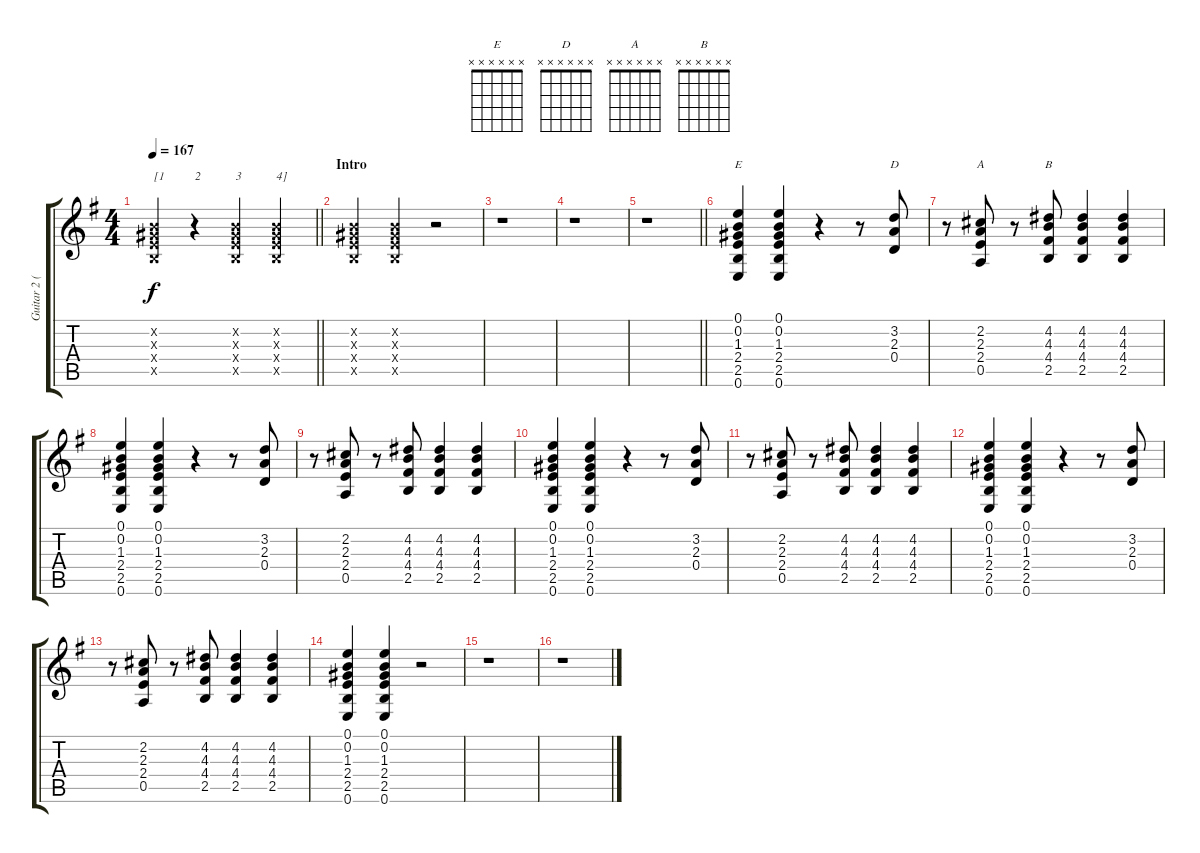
\track ("Guitar 2 (right)" "Guitar 2 (") {instrument overdrivenguitar}
\staff {score tabs}
\tuning (E4 B3 G3 D3 A2 E2) {hide}
\chord ("E" x x x x x x)
\chord ("D" x x x x x x)
\chord ("A" x x x x x x)
\chord ("B" x x x x x x)
\ts (4 4)
\tempo 167
\clef g2
\barLineRight lightlight
\ks eminor
(0.2{x} 1.3{x} 2.4{x} 2.5{x}).4{txt "[1" dy f instrument overdrivenguitar} r.4{txt "2"} (0.2{x} 1.3{x} 2.4{x} 2.5{x}).4{txt "3"} (0.2{x} 1.3{x} 2.4{x} 2.5{x}).4{txt "4]"} |
\section ("" "Intro")
(0.2{x} 1.3{x} 2.4{x} 2.5{x}).4 (0.2{x} 1.3{x} 2.4{x} 2.5{x}).4 r.2 |
r.1 |
r.1 |
\barLineRight lightlight
r.1 |
(0.1 0.2 1.3 2.4 2.5 0.6).4{ch "E"} (0.1 0.2 1.3 2.4 2.5 0.6).4 r.4 r.8 (3.2 2.3 0.4).8{ch "D"} |
r.8 (2.2 2.3 2.4 0.5).8{ch "A"} r.8 (4.2 4.3 4.4 2.5).8{ch "B"} (4.2 4.3 4.4 2.5).4 (4.2 4.3 4.4 2.5).4 |
(0.1 0.2 1.3 2.4 2.5 0.6).4 (0.1 0.2 1.3 2.4 2.5 0.6).4 r.4 r.8 (3.2 2.3 0.4).8 |
r.8 (2.2 2.3 2.4 0.5).8 r.8 (4.2 4.3 4.4 2.5).8 (4.2 4.3 4.4 2.5).4 (4.2 4.3 4.4 2.5).4 |
(0.1 0.2 1.3 2.4 2.5 0.6).4 (0.1 0.2 1.3 2.4 2.5 0.6).4 r.4 r.8 (3.2 2.3 0.4).8 |
r.8 (2.2 2.3 2.4 0.5).8 r.8 (4.2 4.3 4.4 2.5).8 (4.2 4.3 4.4 2.5).4 (4.2 4.3 4.4 2.5).4 |
(0.1 0.2 1.3 2.4 2.5 0.6).4 (0.1 0.2 1.3 2.4 2.5 0.6).4 r.4 r.8 (3.2 2.3 0.4).8 |
r.8 (2.2 2.3 2.4 0.5).8 r.8 (4.2 4.3 4.4 2.5).8 (4.2 4.3 4.4 2.5).4 (4.2 4.3 4.4 2.5).4 |
(0.1 0.2 1.3 2.4 2.5 0.6).4 (0.1 0.2 1.3 2.4 2.5 0.6).4 r.2 |
r.1 |
r.1
